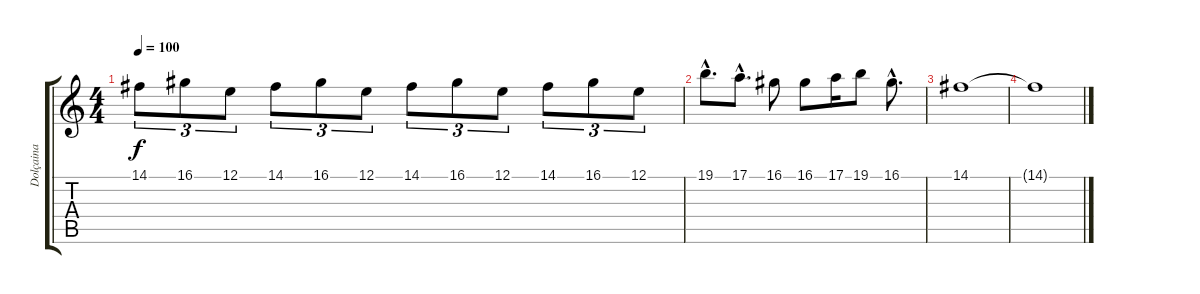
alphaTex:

\track ("Dolçaina" "Dolçaina") {instrument oboe}
\staff {score tabs}
\tuning (E4 B3 G3 D3 A2 E2) {hide}
\ts (4 4)
\tempo 100
\clef g2
\ks c
14.1.8{tu (3 2) dy f} 16.1.8{tu (3 2)} 12.1.8{tu (3 2)} 14.1.8{tu (3 2)} 16.1.8{tu (3 2)} 12.1.8{tu (3 2)} 14.1.8{tu (3 2)} 16.1.8{tu (3 2)} 12.1.8{tu (3 2)} 14.1.8{tu (3 2)} 16.1.8{tu (3 2)} 12.1.8{tu (3 2)} |
19.1{hac}.8{d} 17.1{hac}.8{d} 16.1.8 16.1.8 17.1.16 19.1.8 16.1{hac}.8{d} |
14.1.1 |
14.1{t}.1
